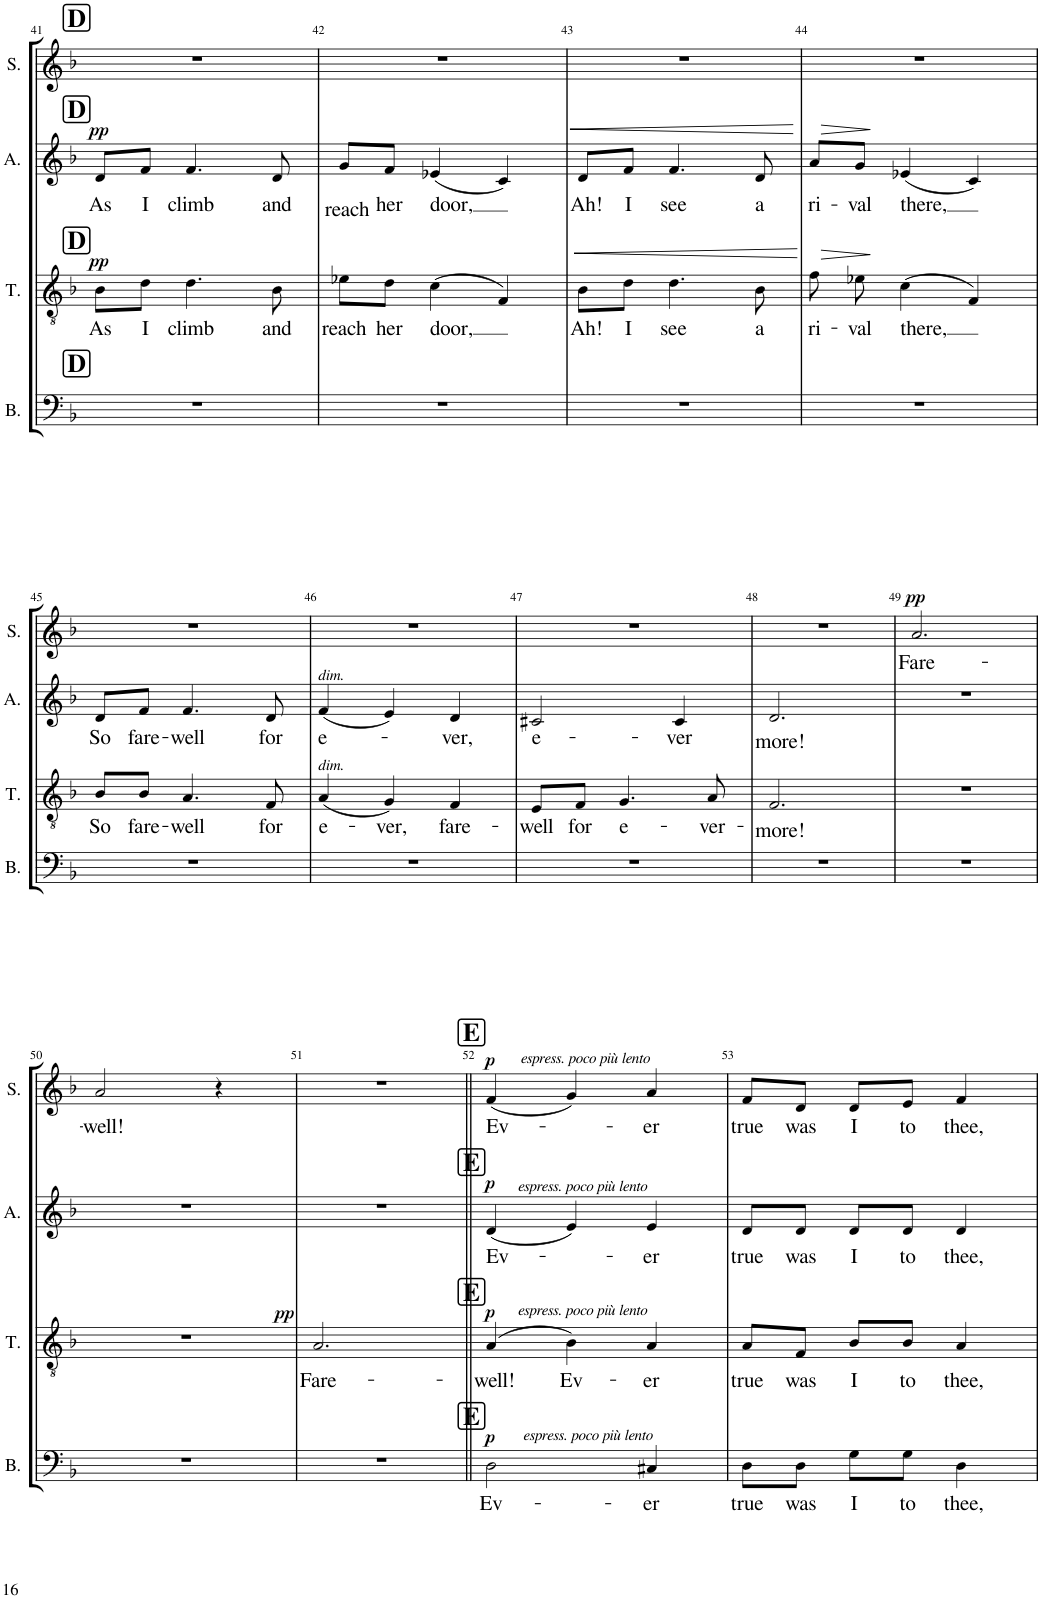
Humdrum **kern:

**kern	**text	**dynam	**kern	**text	**dynam	**kern	**text	**dynam	**kern	**text	**dynam
*part4	*part4	*part4	*part3	*part3	*part3	*part2	*part2	*part2	*part1	*part1	*part1
*staff4	*staff4	*staff4	*staff3	*staff3	*staff3	*staff2	*staff2	*staff2	*staff1	*staff1	*staff1
*I"Basse	*	*	*I"Tenor	*	*	*I"Alto	*	*	*I"Soprano	*	*
*I'B.	*	*	*I'T.	*	*	*I'A.	*	*	*I'S.	*	*
!!LO:PB:g=z
*clefF4	*	*	*clefGv2	*	*	*clefG2	*	*	*clefG2	*	*
*k[b-]	*	*	*k[b-]	*	*	*k[b-]	*	*	*k[b-]	*	*
*F:	*	*	*F:	*	*	*F:	*	*	*F:	*	*
*M3/4	*	*	*M3/4	*	*	*M3/4	*	*	*M3/4	*	*
!!LO:REH:place=s1:a:B:cj:fs=17:t=D
!!LO:REH:place=s2:a:B:cj:fs=17:t=D
!!LO:REH:place=s3:a:B:cj:fs=17:t=D
!!LO:REH:place=s4:a:B:cj:fs=17:t=D
=41	=41	=41	=41	=41	=41	=41	=41	=41	=41	=41	=41
!	!	!	!	!LO:LY:b	!LO:DY:a	!	!LO:LY:b	!LO:DY:a	!	!	!
2.r	.	.	8B-\L	As	pp	8d/L	As	pp	2.r	.	.
!	!	!	!	!LO:LY:b	!	!	!LO:LY:b	!	!	!	!
.	.	.	8d\J	I	.	8f/J	I	.	.	.	.
!	!	!	!	!LO:LY:b	!	!	!LO:LY:b	!	!	!	!
.	.	.	4.d\	climb	.	4.f/	climb	.	.	.	.
!	!	!	!	!LO:LY:b	!	!	!LO:LY:b	!	!	!	!
.	.	.	8B-\	and	.	8d/	and	.	.	.	.
=42	=42	=42	=42	=42	=42	=42	=42	=42	=42	=42	=42
!	!	!	!	!LO:LY:b	!	!	!LO:LY:b	!	!	!	!
2.r	.	.	8e-X\L	reach	.	8g/L	reach	.	2.r	.	.
!	!	!	!	!LO:LY:b	!	!	!LO:LY:b	!	!	!	!
.	.	.	8d\J	her	.	8f/J	her	.	.	.	.
!	!	!	!	!LO:LY:b	!	!	!LO:LY:b	!	!	!	!
.	.	.	(>4c\	door,	.	(<4e-X/	door,	.	.	.	.
.	.	.	4F/)	.	.	4c/)	.	.	.	.	.
=43	=43	=43	=43	=43	=43	=43	=43	=43	=43	=43	=43
!	!	!	!	!LO:LY:b	!LO:HP:b	!	!LO:LY:b	!LO:HP:b	!	!	!
2.r	.	.	8B-\L	Ah!	<	8d/L	Ah!	<	2.r	.	.
!	!	!	!	!LO:LY:b	!	!	!LO:LY:b	!	!	!	!
.	.	.	8d\J	I	.	8f/J	I	.	.	.	.
!	!	!	!	!LO:LY:b	!	!	!LO:LY:b	!	!	!	!
.	.	.	4.d\	see	.	4.f/	see	.	.	.	.
!	!	!	!	!LO:LY:b	!	!	!LO:LY:b	!	!	!	!
.	.	.	8B-\	a	.	8d/	a	.	.	.	.
.	.	.	.	.	[	.	.	[	.	.	.
=44	=44	=44	=44	=44	=44	=44	=44	=44	=44	=44	=44
!	!	!	!	!LO:LY:b	!	!	!LO:LY:b	!	!	!	!
2.r	.	.	8f\	ri-	.	8a/L	ri-	.	2.r	.	.
!	!	!	!	!LO:LY:b	!LO:HP:b	!	!LO:LY:b	!LO:HP:b	!	!	!
.	.	.	8e-X\	-val	>	8g/J	-val	>	.	.	.
!	!	!	!	!LO:LY:b	!	!	!LO:LY:b	!	!	!	!
.	.	.	(>4c\	there,	]	(<4e-X/	there,	]	.	.	.
.	.	.	4F/)	.	.	4c/)	.	.	.	.	.
!!LO:LB:g=z
=45	=45	=45	=45	=45	=45	=45	=45	=45	=45	=45	=45
!	!	!	!	!LO:LY:b	!	!	!LO:LY:b	!	!	!	!
2.r	.	.	8B-/L	So	.	8d/L	So	.	2.r	.	.
!	!	!	!	!LO:LY:b	!	!	!LO:LY:b	!	!	!	!
.	.	.	8B-/J	fare-	.	8f/J	fare-	.	.	.	.
!	!	!	!	!LO:LY:b	!	!	!LO:LY:b	!	!	!	!
.	.	.	4.A/	-well	.	4.f/	-well	.	.	.	.
!	!	!	!	!LO:LY:b	!	!	!LO:LY:b	!	!	!	!
.	.	.	8F/	for	.	8d/	for	.	.	.	.
=46	=46	=46	=46	=46	=46	=46	=46	=46	=46	=46	=46
!	!	!	!	!	!	!LO:TX:a:i:t=dim.	!	!	!	!	!
!	!	!	!LO:TX:a:i:t=dim.	!	!	!	!	!	!	!	!
!	!	!	!	!LO:LY:b	!	!	!LO:LY:b	!	!	!	!
2.r	.	.	(<4A/	e-	.	(<4f/	e-	.	2.r	.	.
!	!	!	!	!LO:LY:b	!	!	!	!	!	!	!
.	.	.	4G/)	-ver,	.	4e/)	.	.	.	.	.
!	!	!	!	!LO:LY:b	!	!	!LO:LY:b	!	!	!	!
.	.	.	4F/	fare-	.	4d/	-ver,	.	.	.	.
=47	=47	=47	=47	=47	=47	=47	=47	=47	=47	=47	=47
!	!	!	!	!LO:LY:b	!	!	!LO:LY:b	!	!	!	!
2.r	.	.	8E/L	-well	.	2c#X/	e-	.	2.r	.	.
!	!	!	!	!LO:LY:b	!	!	!	!	!	!	!
.	.	.	8F/J	for	.	.	.	.	.	.	.
!	!	!	!	!LO:LY:b	!	!	!	!	!	!	!
.	.	.	4.G/	e-	.	.	.	.	.	.	.
!	!	!	!	!	!	!	!LO:LY:b	!	!	!	!
.	.	.	.	.	.	4c#/	-ver	.	.	.	.
!	!	!	!	!LO:LY:b	!	!	!	!	!	!	!
.	.	.	8A/	-ver-	.	.	.	.	.	.	.
=48	=48	=48	=48	=48	=48	=48	=48	=48	=48	=48	=48
!	!	!	!	!LO:LY:b	!	!	!LO:LY:b	!	!	!	!
2.r	.	.	2.F/	-more!	.	2.d/	more!	.	2.r	.	.
=49	=49	=49	=49	=49	=49	=49	=49	=49	=49	=49	=49
!	!	!	!	!	!	!	!	!	!	!LO:LY:b	!LO:DY:a
2.r	.	.	2.r	.	.	2.r	.	.	2.a/	Fare-	pp
!!LO:LB:g=z
=50	=50	=50	=50	=50	=50	=50	=50	=50	=50	=50	=50
!	!	!	!	!	!	!	!	!	!	!LO:LY:b	!
2.r	.	.	2.r	.	.	2.r	.	.	2a/	-well!	.
.	.	.	.	.	.	.	.	.	4r	.	.
=51	=51	=51	=51	=51	=51	=51	=51	=51	=51	=51	=51
!	!	!	!	!LO:LY:b	!	!	!	!	!	!	!
2.r	.	.	2.A/	Fare-	.	2.r	.	.	2.r	.	.
!!LO:REH:place=s1:a:B:cj:fs=17:t=E
!!LO:REH:place=s2:a:B:cj:fs=17:t=E
!!LO:REH:place=s3:a:B:cj:fs=17:t=E
!!LO:REH:place=s4:a:B:cj:fs=17:t=E
=52||	=52||	=52||	=52||	=52||	=52||	=52||	=52||	=52||	=52||	=52||	=52||
!	!	!	!	!	!	!	!	!	!LO:TX:a:i:t=espress. poco più lento	!	!
!	!	!	!	!	!	!LO:TX:a:i:t=espress. poco più lento	!	!	!	!	!
!	!	!	!LO:TX:a:i:t=espress. poco più lento	!	!	!	!	!	!	!	!
!LO:TX:a:i:t=espress. poco più lento	!	!	!	!	!	!	!	!	!	!	!
!	!LO:LY:b	!LO:DY:a	!	!LO:LY:b	!LO:DY:a	!	!LO:LY:b	!LO:DY:a	!	!LO:LY:b	!LO:DY:a
2D\	Ev-	p	(>4A/	-well!	p	(<4d/	Ev-	p	(<4f/	Ev-	p
!	!	!	!	!LO:LY:b	!	!	!	!	!	!	!
.	.	.	4B-\)	Ev-	.	4e/)	.	.	4g/)	.	.
!	!LO:LY:b	!	!	!LO:LY:b	!	!	!LO:LY:b	!	!	!LO:LY:b	!
4C#X/	-er	.	4A/	-er	.	4e/	-er	.	4a/	-er	.
=53	=53	=53	=53	=53	=53	=53	=53	=53	=53	=53	=53
!	!LO:LY:b	!	!	!LO:LY:b	!	!	!LO:LY:b	!	!	!LO:LY:b	!
8D\L	true	.	8A/L	true	.	8d/L	true	.	8f/L	true	.
!	!LO:LY:b	!	!	!LO:LY:b	!	!	!LO:LY:b	!	!	!LO:LY:b	!
8D\J	was	.	8F/J	was	.	8d/J	was	.	8d/J	was	.
!	!LO:LY:b	!	!	!LO:LY:b	!	!	!LO:LY:b	!	!	!LO:LY:b	!
8G\L	I	.	8B-/L	I	.	8d/L	I	.	8d/L	I	.
!	!LO:LY:b	!	!	!LO:LY:b	!	!	!LO:LY:b	!	!	!LO:LY:b	!
8G\J	to	.	8B-/J	to	.	8d/J	to	.	8e/J	to	.
!	!LO:LY:b	!	!	!LO:LY:b	!	!	!LO:LY:b	!	!	!LO:LY:b	!
4D\	thee,	.	4A/	thee,	.	4d/	thee,	.	4f/	thee,	.
=	=	=	=	=	=	=	=	=	=	=	=
*-	*-	*-	*-	*-	*-	*-	*-	*-	*-	*-	*-
